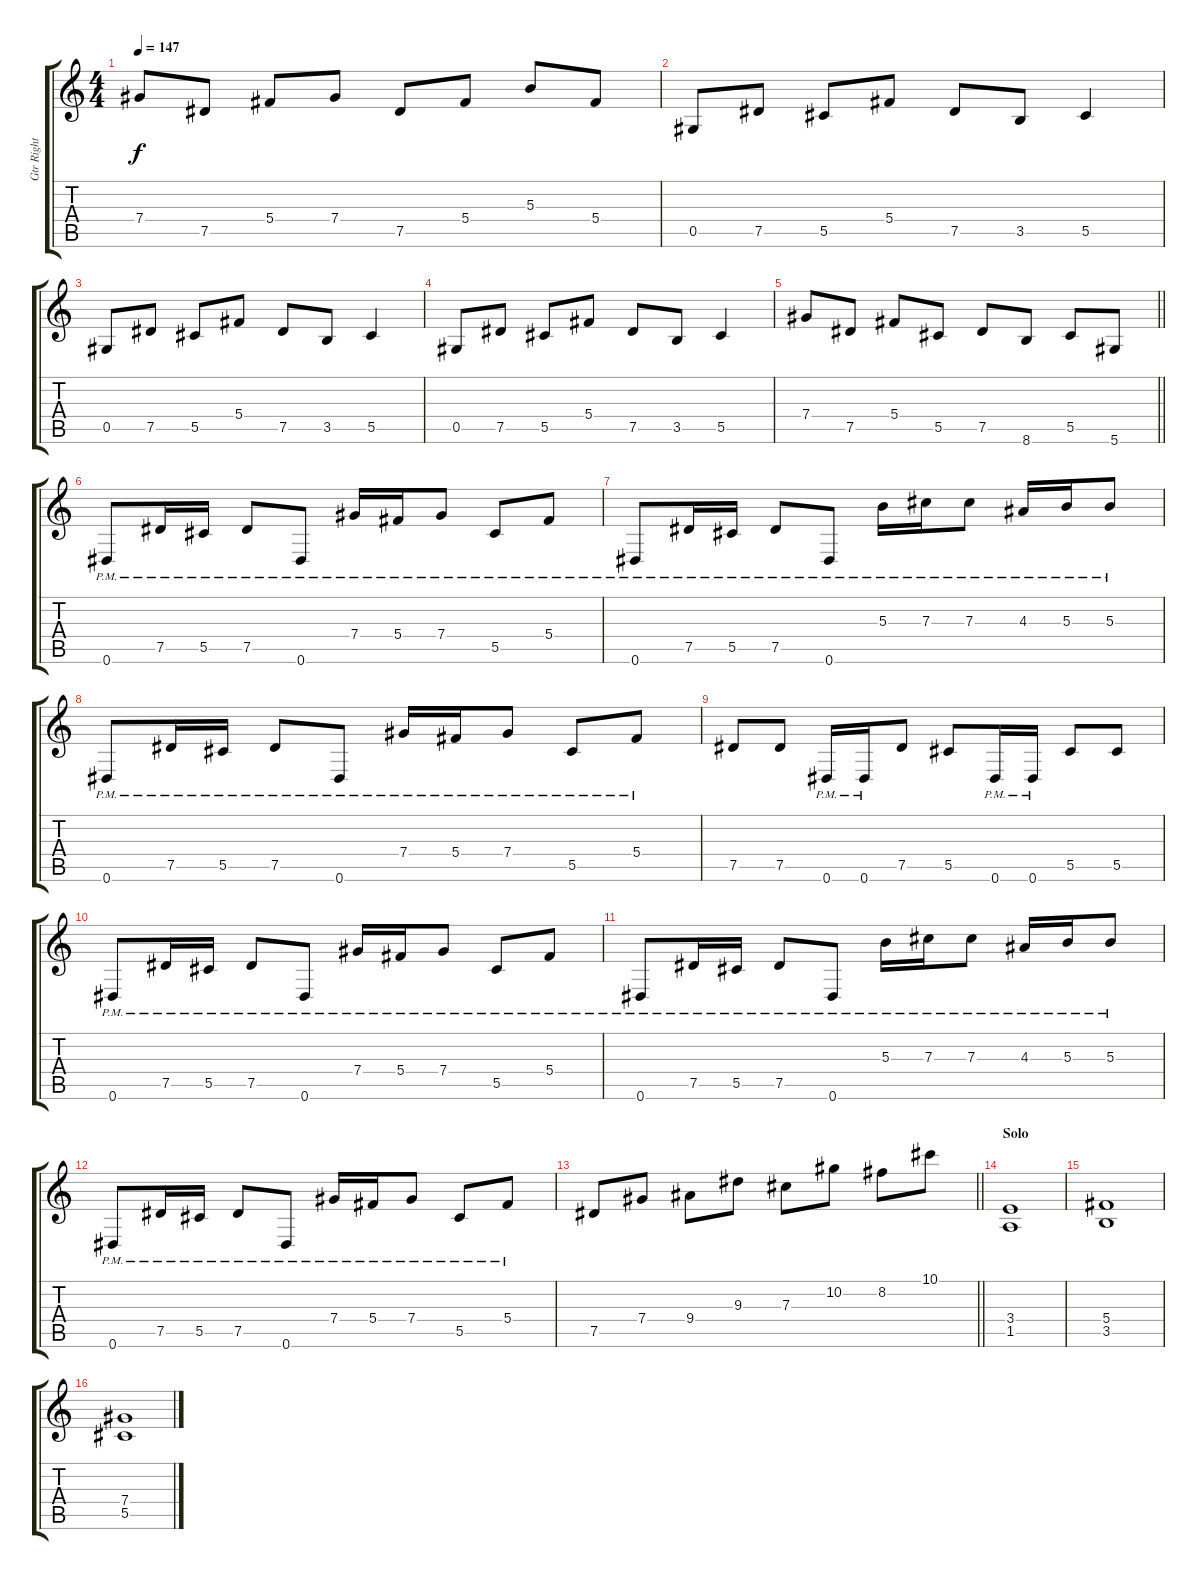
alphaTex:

\track ("Gtr Right" "Gtr Right") {instrument distortionguitar}
\staff {score tabs}
\tuning (Eb4 Bb3 Gb3 Db3 Ab2 Eb2) {hide}
\ts (4 4)
\tempo 147
\clef g2
\ks c
7.4.8{dy f} 7.5.8 5.4.8 7.4.8 7.5.8 5.4.8 5.3.8 5.4.8 |
0.5.8 7.5.8 5.5.8 5.4.8 7.5.8 3.5.8 5.5.4 |
0.5.8 7.5.8 5.5.8 5.4.8 7.5.8 3.5.8 5.5.4 |
0.5.8 7.5.8 5.5.8 5.4.8 7.5.8 3.5.8 5.5.4 |
\barLineRight lightlight
7.4.8 7.5.8 5.4.8 5.5.8 7.5.8 8.6.8 5.5.8 5.6.8 |
\section ("" "")
0.6{pm}.8 7.5{pm}.16 5.5{pm}.16 7.5{pm}.8 0.6{pm}.8 7.4{pm}.16 5.4{pm}.16 7.4{pm}.8 5.5{pm}.8 5.4{pm}.8 |
0.6{pm}.8 7.5{pm}.16 5.5{pm}.16 7.5{pm}.8 0.6{pm}.8 5.3{pm}.16 7.3{pm}.16 7.3{pm}.8 4.3{pm}.16 5.3{pm}.16 5.3{pm}.8 |
0.6{pm}.8 7.5{pm}.16 5.5{pm}.16 7.5{pm}.8 0.6{pm}.8 7.4{pm}.16 5.4{pm}.16 7.4{pm}.8 5.5{pm}.8 5.4{pm}.8 |
7.5.8 7.5.8 0.6{pm}.16 0.6{pm}.16 7.5.8 5.5.8 0.6{pm}.16 0.6{pm}.16 5.5.8 5.5.8 |
0.6{pm}.8 7.5{pm}.16 5.5{pm}.16 7.5{pm}.8 0.6{pm}.8 7.4{pm}.16 5.4{pm}.16 7.4{pm}.8 5.5{pm}.8 5.4{pm}.8 |
0.6{pm}.8 7.5{pm}.16 5.5{pm}.16 7.5{pm}.8 0.6{pm}.8 5.3{pm}.16 7.3{pm}.16 7.3{pm}.8 4.3{pm}.16 5.3{pm}.16 5.3{pm}.8 |
0.6{pm}.8 7.5{pm}.16 5.5{pm}.16 7.5{pm}.8 0.6{pm}.8 7.4{pm}.16 5.4{pm}.16 7.4{pm}.8 5.5{pm}.8 5.4{pm}.8 |
\barLineRight lightlight
7.5.8 7.4.8 9.4.8 9.3.8 7.3.8 10.2.8 8.2.8 10.1.8 |
\section ("" "Solo")
(3.4 1.5).1 |
(5.4 3.5).1 |
(7.4 5.5).1
